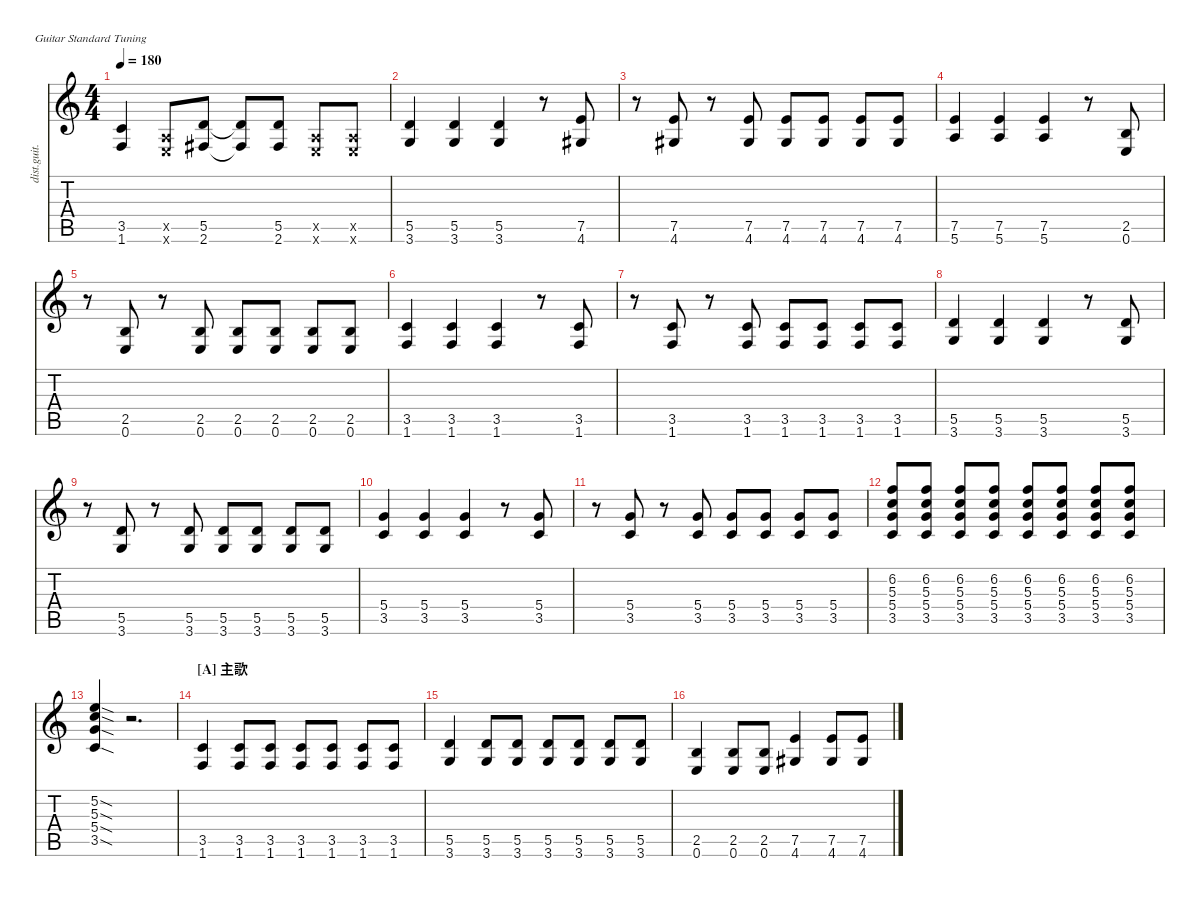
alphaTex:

\defaultSystemsLayout 4
\hideDynamics
\bracketExtendMode nobrackets
\otherSystemsTrackNameOrientation horizontal
\track ("Rhythm" "dist.guit.") {instrument distortionguitar}
\staff {score tabs}
\tuning (E4 B3 G3 D3 A2 E2)
\ts (4 4)
\tempo 180
\clef g2
\ks c
(3.5 1.6).4{dy mf} (0.5{x} 0.6{x}).8 (5.5 2.6).8 (5.5{t} 2.6{t}).8 (5.5 2.6).8 (0.5{x} 0.6{x}).8 (0.5{x} 0.6{x}).8 |
(5.5 3.6).4 (5.5 3.6).4 (5.5 3.6).4 r.8 (7.5 4.6).8 |
r.8 (7.5 4.6).8 r.8 (7.5 4.6).8 (7.5 4.6).8 (7.5 4.6).8 (7.5 4.6).8 (7.5 4.6).8 |
(7.5 5.6).4 (7.5 5.6).4 (7.5 5.6).4 r.8 (2.5 0.6).8 |
r.8 (2.5 0.6).8 r.8 (2.5 0.6).8 (2.5 0.6).8 (2.5 0.6).8 (2.5 0.6).8 (2.5 0.6).8 |
(3.5 1.6).4 (3.5 1.6).4 (3.5 1.6).4 r.8 (3.5 1.6).8 |
r.8 (3.5 1.6).8 r.8 (3.5 1.6).8 (3.5 1.6).8 (3.5 1.6).8 (3.5 1.6).8 (3.5 1.6).8 |
(5.5 3.6).4 (5.5 3.6).4 (5.5 3.6).4 r.8 (5.5 3.6).8 |
r.8 (5.5 3.6).8 r.8 (5.5 3.6).8 (5.5 3.6).8 (5.5 3.6).8 (5.5 3.6).8 (5.5 3.6).8 |
(5.4 3.5).4 (5.4 3.5).4 (5.4 3.5).4 r.8 (5.4 3.5).8 |
r.8 (5.4 3.5).8 r.8 (5.4 3.5).8 (5.4 3.5).8 (5.4 3.5).8 (5.4 3.5).8 (5.4 3.5).8 |
(6.2 5.3 5.4 3.5).8 (6.2 5.3 5.4 3.5).8 (6.2 5.3 5.4 3.5).8 (6.2 5.3 5.4 3.5).8 (6.2 5.3 5.4 3.5).8 (6.2 5.3 5.4 3.5).8 (6.2 5.3 5.4 3.5).8 (6.2 5.3 5.4 3.5).8 |
(5.2{sod} 5.3{sod} 5.4{sod} 3.5{sod}).4 r.2{d} |
\section ("A" "主歌")
(3.5 1.6).4 (3.5 1.6).8 (3.5 1.6).8 (3.5 1.6).8 (3.5 1.6).8 (3.5 1.6).8 (3.5 1.6).8 |
(5.5 3.6).4 (5.5 3.6).8 (5.5 3.6).8 (5.5 3.6).8 (5.5 3.6).8 (5.5 3.6).8 (5.5 3.6).8 |
(2.5 0.6).4 (2.5 0.6).8 (2.5 0.6).8 (7.5 4.6).4 (7.5 4.6).8 (7.5 4.6).8
